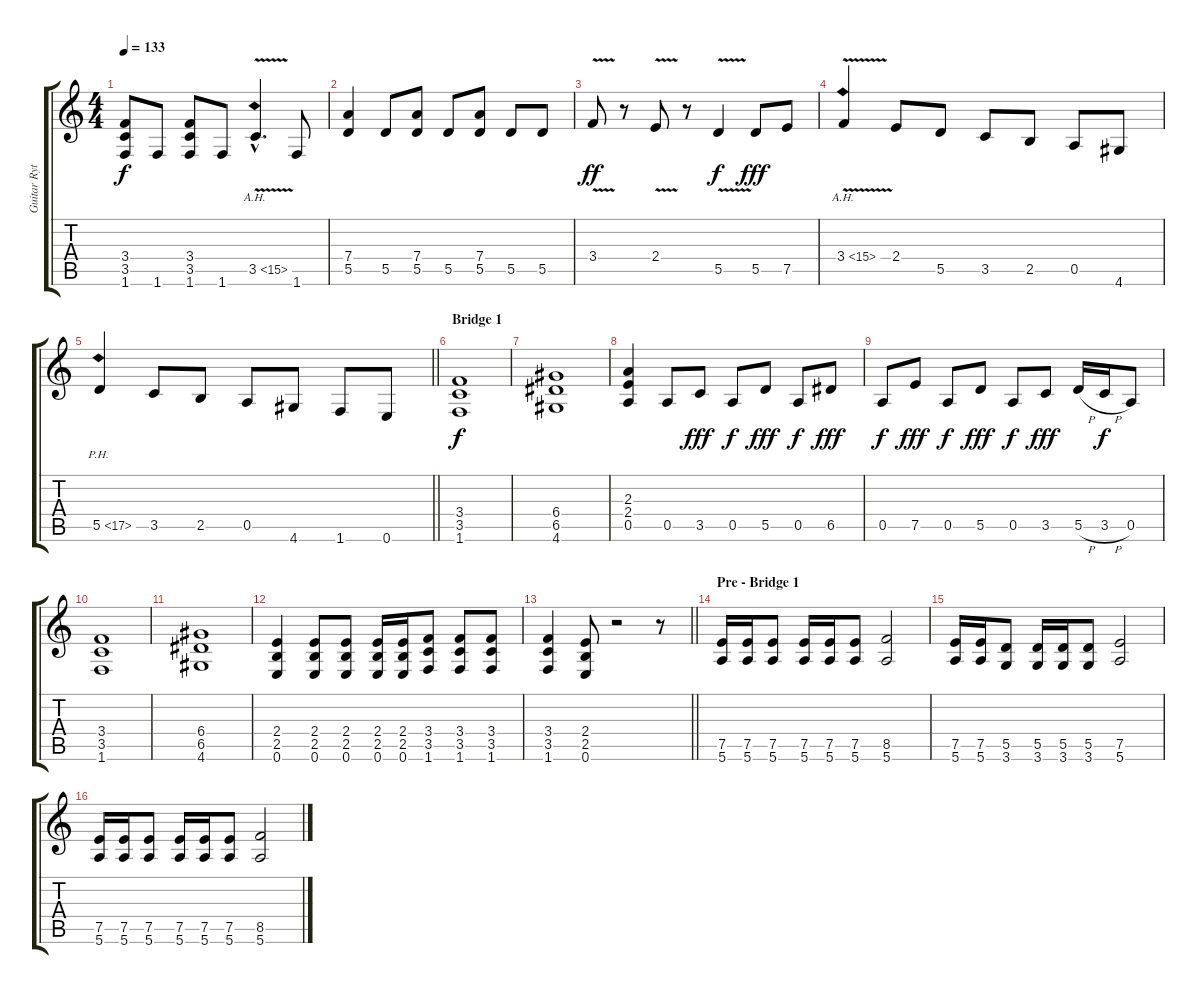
\track ("Guitar Rythm 2" "Guitar Ryt") {instrument overdrivenguitar}
\staff {score tabs}
\tuning (E4 B3 G3 D3 A2 E2) {hide}
\ts (4 4)
\tempo 133
\clef g2
\ks c
(3.4 3.5 1.6).8{dy f} 1.6.8 (3.4 3.5 1.6).8 1.6.8 3.5{ah 12 v hac}.4{d} 1.6.8 |
(7.4 5.5).4 5.5.8 (7.4 5.5).8 5.5.8 (7.4 5.5).8 5.5.8 5.5.8 |
3.4{v}.8{dy ff} r.8 2.4{v}.8 r.8 5.5{v}.4{dy f} 5.5.8{dy fff} 7.5.8 |
3.4{ah 12 v}.4 2.4.8 5.5.8 3.5.8 2.5.8 0.5.8 4.6.8 |
\barLineRight lightlight
5.5{ph 12}.4 3.5.8 2.5.8 0.5.8 4.6.8 1.6.8 0.6.8 |
\section ("" "Bridge 1")
(3.4 3.5 1.6).1{dy f} |
(6.4 6.5 4.6).1 |
(2.3 2.4 0.5).4 0.5.8 3.5.8{dy fff} 0.5.8{dy f} 5.5.8{dy fff} 0.5.8{dy f} 6.5.8{dy fff} |
0.5.8{dy f} 7.5.8{dy fff} 0.5.8{dy f} 5.5.8{dy fff} 0.5.8{dy f} 3.5.8{dy fff} 5.5{h}.16 3.5{h}.16{dy f} 0.5.8 |
(3.4 3.5 1.6).1 |
(6.4 6.5 4.6).1 |
(2.4 2.5 0.6).4 (2.4 2.5 0.6).8 (2.4 2.5 0.6).8 (2.4 2.5 0.6).16 (2.4 2.5 0.6).16 (3.4 3.5 1.6).8 (3.4 3.5 1.6).8 (3.4 3.5 1.6).8 |
\barLineRight lightlight
(3.4 3.5 1.6).4 (2.4 2.5 0.6).8 r.2 r.8 |
\section ("" "Pre - Bridge 1")
(7.5 5.6).16{volume 15} (7.5 5.6).16 (7.5 5.6).8 (7.5 5.6).16 (7.5 5.6).16 (7.5 5.6).8 (8.5 5.6).2 |
(7.5 5.6).16 (7.5 5.6).16 (5.5 3.6).8 (5.5 3.6).16 (5.5 3.6).16 (5.5 3.6).8 (7.5 5.6).2 |
(7.5 5.6).16 (7.5 5.6).16 (7.5 5.6).8 (7.5 5.6).16 (7.5 5.6).16 (7.5 5.6).8 (8.5 5.6).2
